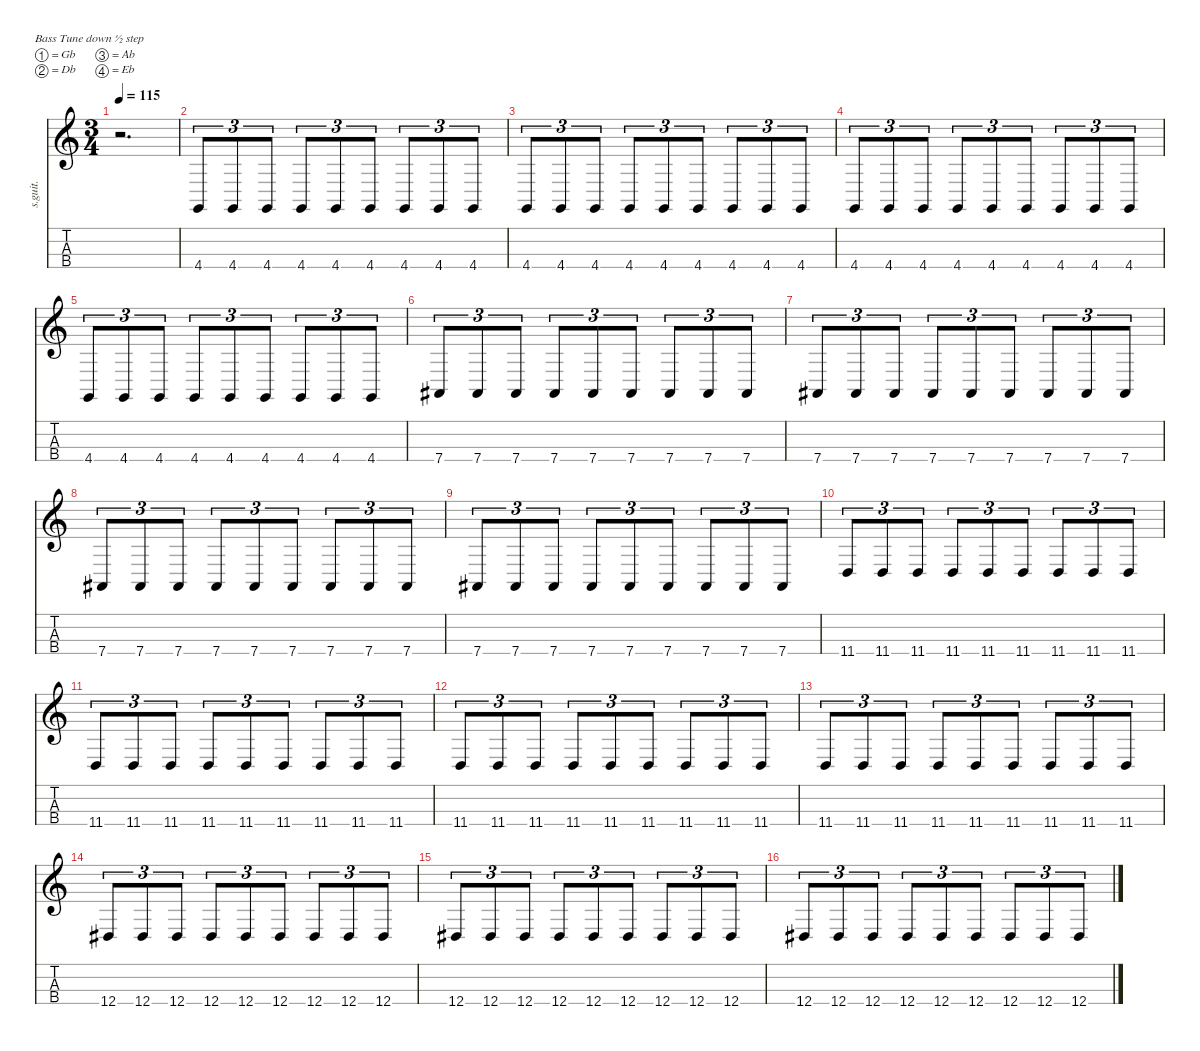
\defaultSystemsLayout 4
\hideDynamics
\bracketExtendMode nobrackets
\track ("Bass" "s.guit.") {instrument electricbasspick}
\staff {score tabs}
\tuning (Gb2 Db2 Ab1 Eb1)
\ts (3 4)
\tempo 115
\clef g2
\ks c
r.2{d dy mf beam Down} |
4.4.8{tu (3 2) beam Up} 4.4.8{tu (3 2) beam Up} 4.4.8{tu (3 2) beam Up} 4.4.8{tu (3 2) beam Up} 4.4.8{tu (3 2) beam Up} 4.4.8{tu (3 2) beam Up} 4.4.8{tu (3 2) beam Up} 4.4.8{tu (3 2) beam Up} 4.4.8{tu (3 2) beam Up} |
4.4.8{tu (3 2) beam Up} 4.4.8{tu (3 2) beam Up} 4.4.8{tu (3 2) beam Up} 4.4.8{tu (3 2) beam Up} 4.4.8{tu (3 2) beam Up} 4.4.8{tu (3 2) beam Up} 4.4.8{tu (3 2) beam Up} 4.4.8{tu (3 2) beam Up} 4.4.8{tu (3 2) beam Up} |
4.4.8{tu (3 2) beam Up} 4.4.8{tu (3 2) beam Up} 4.4.8{tu (3 2) beam Up} 4.4.8{tu (3 2) beam Up} 4.4.8{tu (3 2) beam Up} 4.4.8{tu (3 2) beam Up} 4.4.8{tu (3 2) beam Up} 4.4.8{tu (3 2) beam Up} 4.4.8{tu (3 2) beam Up} |
4.4.8{tu (3 2) beam Up} 4.4.8{tu (3 2) beam Up} 4.4.8{tu (3 2) beam Up} 4.4.8{tu (3 2) beam Up} 4.4.8{tu (3 2) beam Up} 4.4.8{tu (3 2) beam Up} 4.4.8{tu (3 2) beam Up} 4.4.8{tu (3 2) beam Up} 4.4.8{tu (3 2) beam Up} |
7.4{acc #}.8{tu (3 2) beam Up} 7.4{acc #}.8{tu (3 2) beam Up} 7.4{acc #}.8{tu (3 2) beam Up} 7.4{acc #}.8{tu (3 2) beam Up} 7.4{acc #}.8{tu (3 2) beam Up} 7.4{acc #}.8{tu (3 2) beam Up} 7.4{acc #}.8{tu (3 2) beam Up} 7.4{acc #}.8{tu (3 2) beam Up} 7.4{acc #}.8{tu (3 2) beam Up} |
7.4{acc #}.8{tu (3 2) beam Up} 7.4{acc #}.8{tu (3 2) beam Up} 7.4{acc #}.8{tu (3 2) beam Up} 7.4{acc #}.8{tu (3 2) beam Up} 7.4{acc #}.8{tu (3 2) beam Up} 7.4{acc #}.8{tu (3 2) beam Up} 7.4{acc #}.8{tu (3 2) beam Up} 7.4{acc #}.8{tu (3 2) beam Up} 7.4{acc #}.8{tu (3 2) beam Up} |
7.4{acc #}.8{tu (3 2) beam Up} 7.4{acc #}.8{tu (3 2) beam Up} 7.4{acc #}.8{tu (3 2) beam Up} 7.4{acc #}.8{tu (3 2) beam Up} 7.4{acc #}.8{tu (3 2) beam Up} 7.4{acc #}.8{tu (3 2) beam Up} 7.4{acc #}.8{tu (3 2) beam Up} 7.4{acc #}.8{tu (3 2) beam Up} 7.4{acc #}.8{tu (3 2) beam Up} |
7.4{acc #}.8{tu (3 2) beam Up} 7.4{acc #}.8{tu (3 2) beam Up} 7.4{acc #}.8{tu (3 2) beam Up} 7.4{acc #}.8{tu (3 2) beam Up} 7.4{acc #}.8{tu (3 2) beam Up} 7.4{acc #}.8{tu (3 2) beam Up} 7.4{acc #}.8{tu (3 2) beam Up} 7.4{acc #}.8{tu (3 2) beam Up} 7.4{acc #}.8{tu (3 2) beam Up} |
11.4.8{tu (3 2) beam Up} 11.4.8{tu (3 2) beam Up} 11.4.8{tu (3 2) beam Up} 11.4.8{tu (3 2) beam Up} 11.4.8{tu (3 2) beam Up} 11.4.8{tu (3 2) beam Up} 11.4.8{tu (3 2) beam Up} 11.4.8{tu (3 2) beam Up} 11.4.8{tu (3 2) beam Up} |
11.4.8{tu (3 2) beam Up} 11.4.8{tu (3 2) beam Up} 11.4.8{tu (3 2) beam Up} 11.4.8{tu (3 2) beam Up} 11.4.8{tu (3 2) beam Up} 11.4.8{tu (3 2) beam Up} 11.4.8{tu (3 2) beam Up} 11.4.8{tu (3 2) beam Up} 11.4.8{tu (3 2) beam Up} |
11.4.8{tu (3 2) beam Up} 11.4.8{tu (3 2) beam Up} 11.4.8{tu (3 2) beam Up} 11.4.8{tu (3 2) beam Up} 11.4.8{tu (3 2) beam Up} 11.4.8{tu (3 2) beam Up} 11.4.8{tu (3 2) beam Up} 11.4.8{tu (3 2) beam Up} 11.4.8{tu (3 2) beam Up} |
11.4.8{tu (3 2) beam Up} 11.4.8{tu (3 2) beam Up} 11.4.8{tu (3 2) beam Up} 11.4.8{tu (3 2) beam Up} 11.4.8{tu (3 2) beam Up} 11.4.8{tu (3 2) beam Up} 11.4.8{tu (3 2) beam Up} 11.4.8{tu (3 2) beam Up} 11.4.8{tu (3 2) beam Up} |
12.4{acc #}.8{tu (3 2) beam Up} 12.4{acc #}.8{tu (3 2) beam Up} 12.4{acc #}.8{tu (3 2) beam Up} 12.4{acc #}.8{tu (3 2) beam Up} 12.4{acc #}.8{tu (3 2) beam Up} 12.4{acc #}.8{tu (3 2) beam Up} 12.4{acc #}.8{tu (3 2) beam Up} 12.4{acc #}.8{tu (3 2) beam Up} 12.4{acc #}.8{tu (3 2) beam Up} |
12.4{acc #}.8{tu (3 2) beam Up} 12.4{acc #}.8{tu (3 2) beam Up} 12.4{acc #}.8{tu (3 2) beam Up} 12.4{acc #}.8{tu (3 2) beam Up} 12.4{acc #}.8{tu (3 2) beam Up} 12.4{acc #}.8{tu (3 2) beam Up} 12.4{acc #}.8{tu (3 2) beam Up} 12.4{acc #}.8{tu (3 2) beam Up} 12.4{acc #}.8{tu (3 2) beam Up} |
12.4{acc #}.8{tu (3 2) beam Up} 12.4{acc #}.8{tu (3 2) beam Up} 12.4{acc #}.8{tu (3 2) beam Up} 12.4{acc #}.8{tu (3 2) beam Up} 12.4{acc #}.8{tu (3 2) beam Up} 12.4{acc #}.8{tu (3 2) beam Up} 12.4{acc #}.8{tu (3 2) beam Up} 12.4{acc #}.8{tu (3 2) beam Up} 12.4{acc #}.8{tu (3 2) beam Up}
